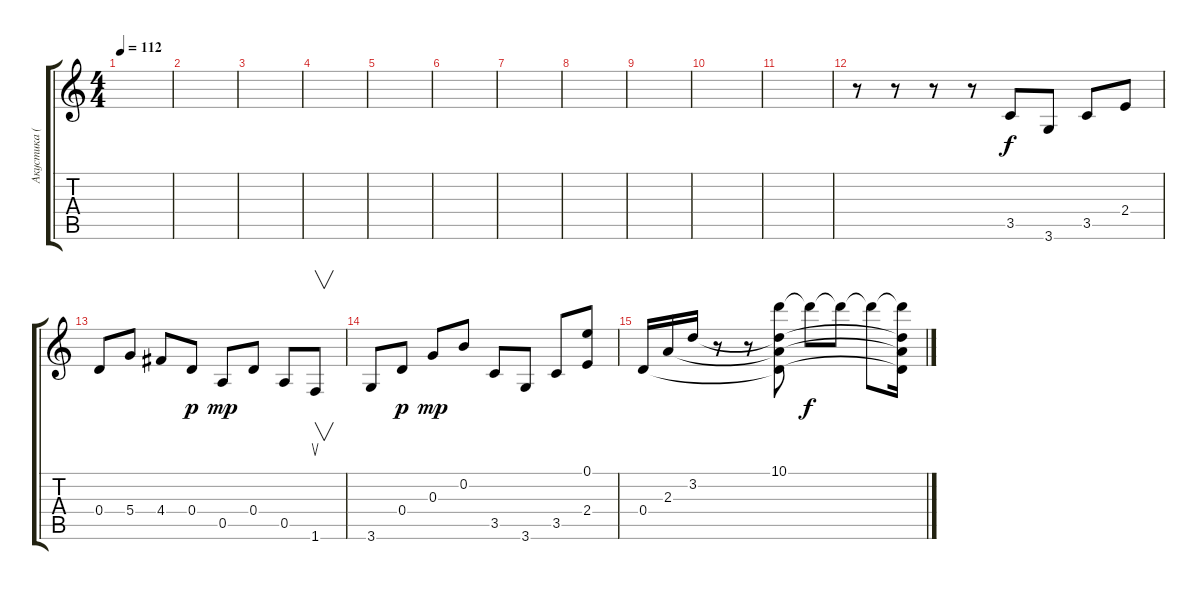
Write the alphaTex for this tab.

\track ("Акустика (проигрыш)" "Акустика (") {instrument acousticguitarsteel}
\staff {score tabs}
\tuning (E4 B3 G3 D3 A2 E2) {hide}
\ts (4 4)
\tempo 112
\clef g2
\ks c
|
|
|
|
|
|
|
|
|
|
|
r.8 r.8 r.8 r.8 3.5.8 3.6.8 3.5.8 2.4.8 |
0.4.8 5.4.8 4.4.8 0.4.8{dy p} 0.5.8{dy mp} 0.4.8 0.5.8 1.6.8{v su} |
3.6.8 0.4.8{dy p} 0.3.8{dy mp} 0.2.8 3.5.8 3.6.8 3.5.8 (0.1 2.4).8 |
0.4.16 2.3.16 3.2.16 r.8 r.8 (10.1 3.2{t} 2.3{t} 0.4{t}).8 10.1{t}.8{dy f} 10.1{t}.8 10.1{t}.8 (10.1{t} 3.2{t} 2.3{t} 0.4{t}).16
